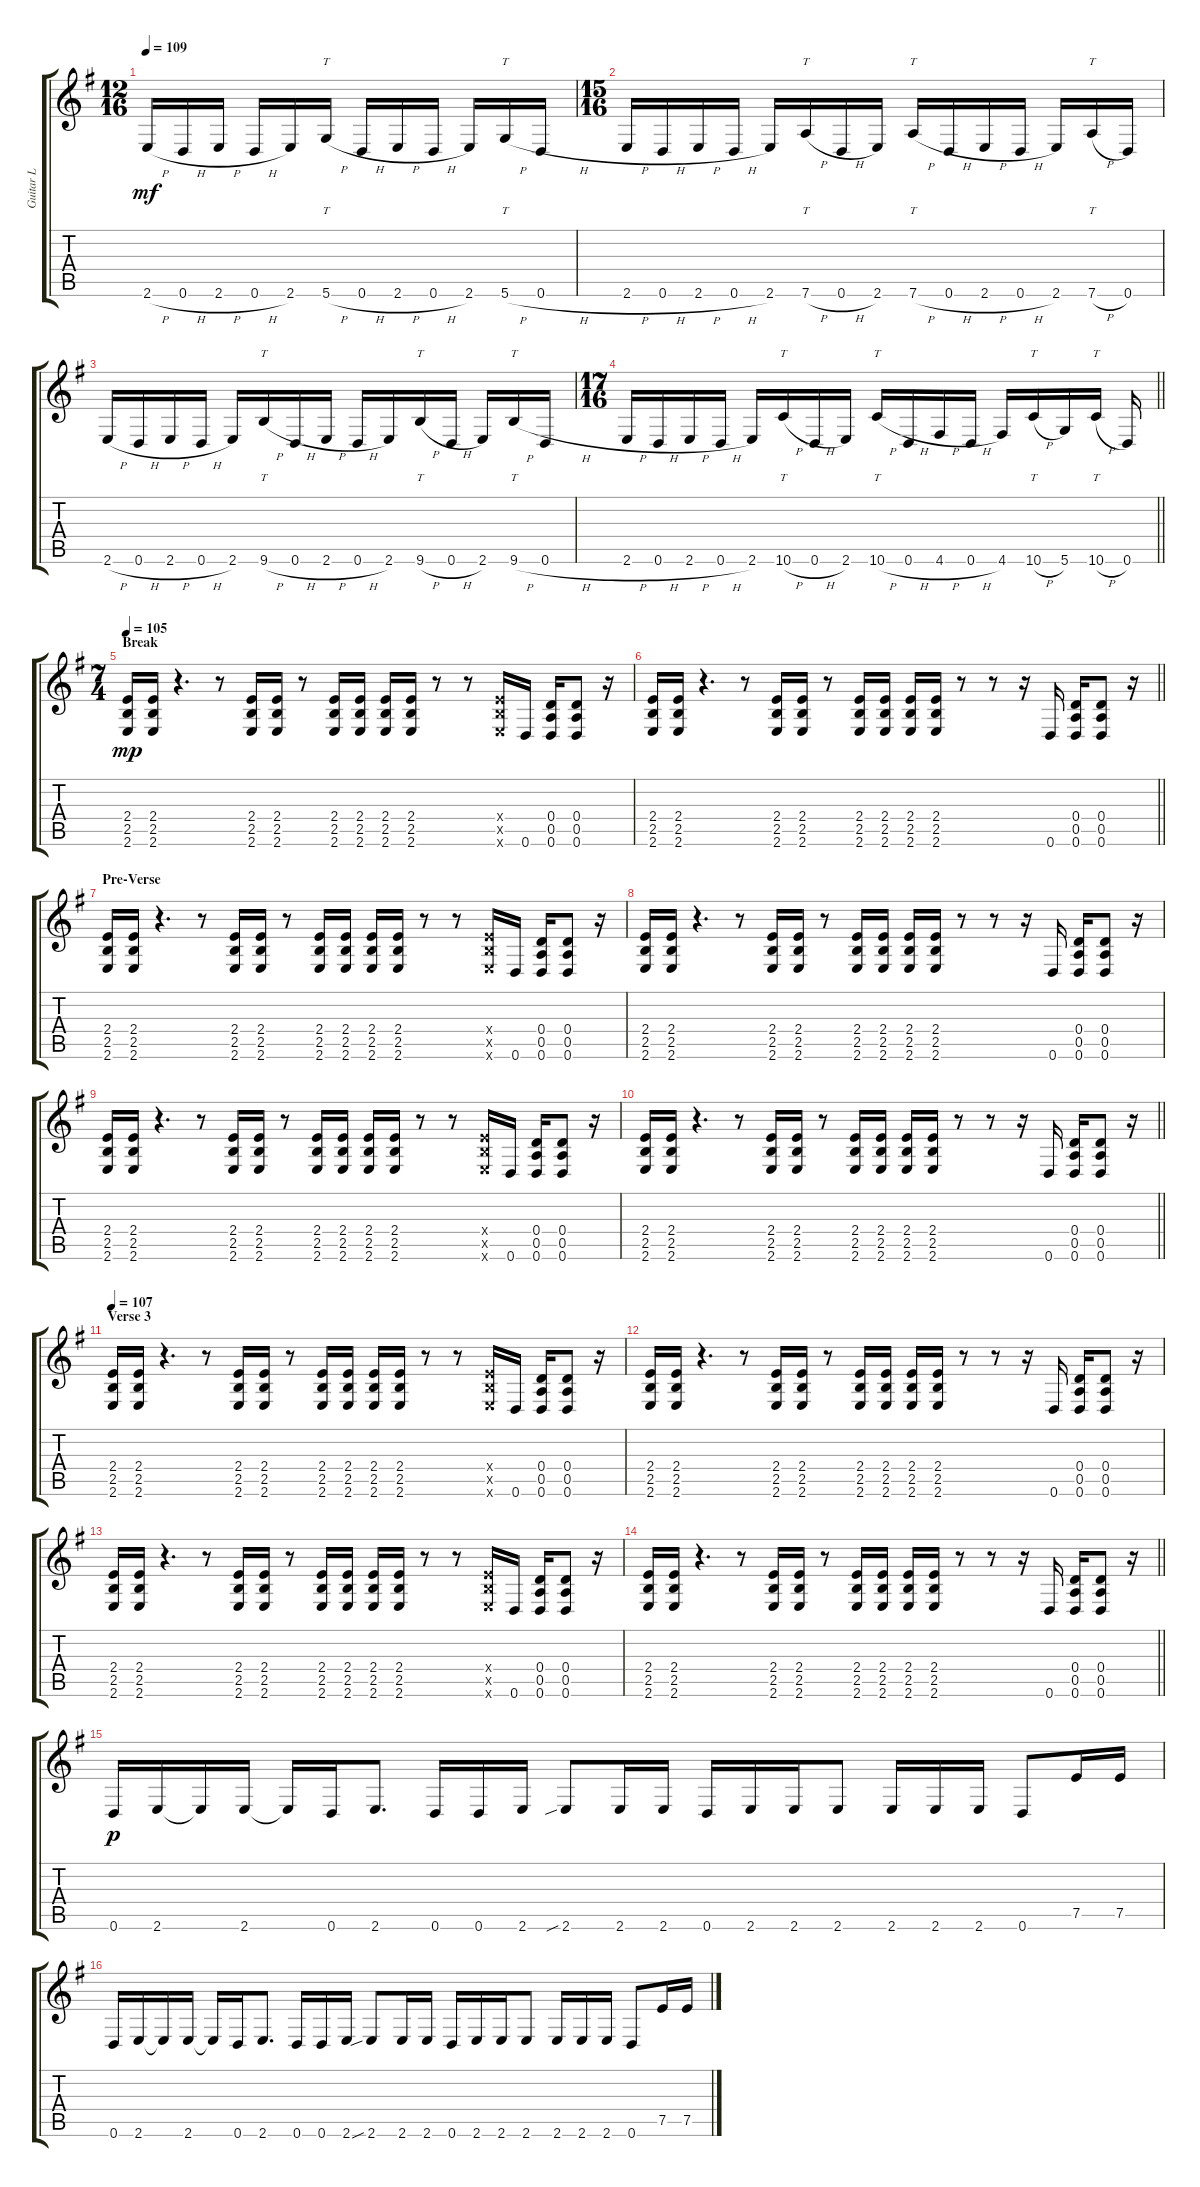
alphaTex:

\track ("Guitar L" "Guitar L") {instrument distortionguitar}
\staff {score tabs}
\tuning (E4 B3 G3 D3 A2 D2) {hide}
\ts (12 16)
\tempo 109
\clef g2
\ks g
2.6{h}.16{dy mf} 0.6{h}.16 2.6{h}.16 0.6{h}.16 2.6.16 5.6{h}.16{tt} 0.6{h}.16 2.6{h}.16 0.6{h}.16 2.6.16 5.6{h}.16{tt} 0.6{h}.16 |
\ts (15 16)
2.6{h}.16 0.6{h}.16 2.6{h}.16 0.6{h}.16 2.6.16 7.6{h}.16{tt} 0.6{h}.16 2.6.16 7.6{h}.16{tt} 0.6{h}.16 2.6{h}.16 0.6{h}.16 2.6.16 7.6{h}.16{tt} 0.6.16 |
2.6{h}.16 0.6{h}.16 2.6{h}.16 0.6{h}.16 2.6.16 9.6{h}.16{tt} 0.6{h}.16 2.6{h}.16 0.6{h}.16 2.6.16 9.6{h}.16{tt} 0.6{h}.16 2.6.16 9.6{h}.16{tt} 0.6{h}.16 |
\ts (17 16)
\barLineRight lightlight
2.6{h}.16 0.6{h}.16 2.6{h}.16 0.6{h}.16 2.6.16 10.6{h}.16{tt} 0.6{h}.16 2.6.16 10.6{h}.16{tt} 0.6{h}.16 4.6{h}.16 0.6{h}.16 4.6.16 10.6{h}.16{tt} 5.6.16 10.6{h}.16{tt} 0.6.16 |
\ts (7 4)
\section ("" "Break")
\tempo 105
(2.4 2.5 2.6).16{dy mp} (2.4 2.5 2.6).16 r.4{d} r.8 (2.4 2.5 2.6).16 (2.4 2.5 2.6).16 r.8 (2.4 2.5 2.6).16 (2.4 2.5 2.6).16 (2.4 2.5 2.6).16 (2.4 2.5 2.6).16 r.8 r.8 (2.4{x} 2.5{x} 2.6{x}).16 0.6.16 (0.4 0.5 0.6).16 (0.4 0.5 0.6).8 r.16 |
\barLineRight lightlight
(2.4 2.5 2.6).16 (2.4 2.5 2.6).16 r.4{d} r.8 (2.4 2.5 2.6).16 (2.4 2.5 2.6).16 r.8 (2.4 2.5 2.6).16 (2.4 2.5 2.6).16 (2.4 2.5 2.6).16 (2.4 2.5 2.6).16 r.8 r.8 r.16 0.6.16 (0.4 0.5 0.6).16 (0.4 0.5 0.6).8 r.16 |
\section ("" "Pre-Verse")
(2.4 2.5 2.6).16 (2.4 2.5 2.6).16 r.4{d} r.8 (2.4 2.5 2.6).16 (2.4 2.5 2.6).16 r.8 (2.4 2.5 2.6).16 (2.4 2.5 2.6).16 (2.4 2.5 2.6).16 (2.4 2.5 2.6).16 r.8 r.8 (2.4{x} 2.5{x} 2.6{x}).16 0.6.16 (0.4 0.5 0.6).16 (0.4 0.5 0.6).8 r.16 |
(2.4 2.5 2.6).16 (2.4 2.5 2.6).16 r.4{d} r.8 (2.4 2.5 2.6).16 (2.4 2.5 2.6).16 r.8 (2.4 2.5 2.6).16 (2.4 2.5 2.6).16 (2.4 2.5 2.6).16 (2.4 2.5 2.6).16 r.8 r.8 r.16 0.6.16 (0.4 0.5 0.6).16 (0.4 0.5 0.6).8 r.16 |
(2.4 2.5 2.6).16 (2.4 2.5 2.6).16 r.4{d} r.8 (2.4 2.5 2.6).16 (2.4 2.5 2.6).16 r.8 (2.4 2.5 2.6).16 (2.4 2.5 2.6).16 (2.4 2.5 2.6).16 (2.4 2.5 2.6).16 r.8 r.8 (2.4{x} 2.5{x} 2.6{x}).16 0.6.16 (0.4 0.5 0.6).16 (0.4 0.5 0.6).8 r.16 |
\barLineRight lightlight
(2.4 2.5 2.6).16 (2.4 2.5 2.6).16 r.4{d} r.8 (2.4 2.5 2.6).16 (2.4 2.5 2.6).16 r.8 (2.4 2.5 2.6).16 (2.4 2.5 2.6).16 (2.4 2.5 2.6).16 (2.4 2.5 2.6).16 r.8 r.8 r.16 0.6.16 (0.4 0.5 0.6).16 (0.4 0.5 0.6).8 r.16 |
\section ("" "Verse 3")
\tempo 107
(2.4 2.5 2.6).16 (2.4 2.5 2.6).16 r.4{d} r.8 (2.4 2.5 2.6).16 (2.4 2.5 2.6).16 r.8 (2.4 2.5 2.6).16 (2.4 2.5 2.6).16 (2.4 2.5 2.6).16 (2.4 2.5 2.6).16 r.8 r.8 (2.4{x} 2.5{x} 2.6{x}).16 0.6.16 (0.4 0.5 0.6).16 (0.4 0.5 0.6).8 r.16 |
(2.4 2.5 2.6).16 (2.4 2.5 2.6).16 r.4{d} r.8 (2.4 2.5 2.6).16 (2.4 2.5 2.6).16 r.8 (2.4 2.5 2.6).16 (2.4 2.5 2.6).16 (2.4 2.5 2.6).16 (2.4 2.5 2.6).16 r.8 r.8 r.16 0.6.16 (0.4 0.5 0.6).16 (0.4 0.5 0.6).8 r.16 |
(2.4 2.5 2.6).16 (2.4 2.5 2.6).16 r.4{d} r.8 (2.4 2.5 2.6).16 (2.4 2.5 2.6).16 r.8 (2.4 2.5 2.6).16 (2.4 2.5 2.6).16 (2.4 2.5 2.6).16 (2.4 2.5 2.6).16 r.8 r.8 (2.4{x} 2.5{x} 2.6{x}).16 0.6.16 (0.4 0.5 0.6).16 (0.4 0.5 0.6).8 r.16 |
\barLineRight lightlight
(2.4 2.5 2.6).16 (2.4 2.5 2.6).16 r.4{d} r.8 (2.4 2.5 2.6).16 (2.4 2.5 2.6).16 r.8 (2.4 2.5 2.6).16 (2.4 2.5 2.6).16 (2.4 2.5 2.6).16 (2.4 2.5 2.6).16 r.8 r.8 r.16 0.6.16 (0.4 0.5 0.6).16 (0.4 0.5 0.6).8 r.16 |
\section ("" "")
0.6.16{dy p} 2.6.16 2.6{t}.16 2.6.16 2.6{t}.16 0.6.16 2.6.8{d} 0.6.16 0.6.16 2.6.16 2.6{sib}.8 2.6.16 2.6.16 0.6.16 2.6.16 2.6.16 2.6.8 2.6.16 2.6.16 2.6.16 0.6.8 7.5.16 7.5.16 |
0.6.16 2.6.16 2.6{t}.16 2.6.16 2.6{t}.16 0.6.16 2.6.8{d} 0.6.16 0.6.16 2.6.16 2.6{sib}.8 2.6.16 2.6.16 0.6.16 2.6.16 2.6.16 2.6.8 2.6.16 2.6.16 2.6.16 0.6.8 7.5.16 7.5.16
